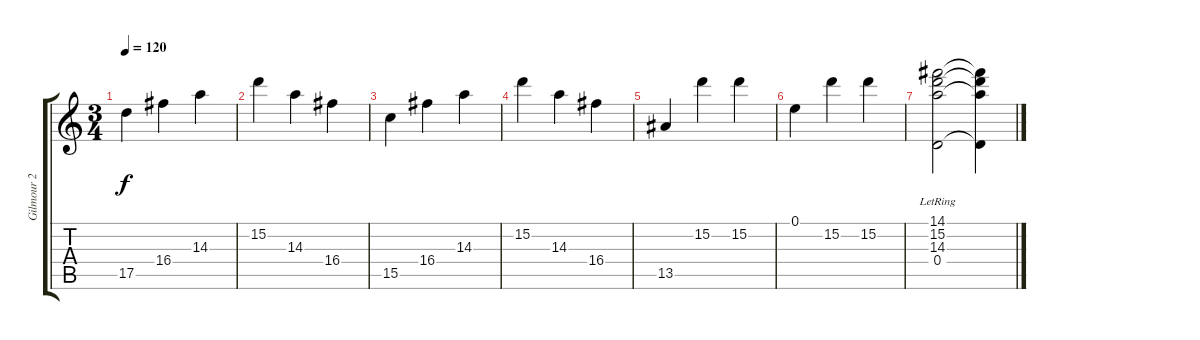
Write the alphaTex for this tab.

\track ("Gilmour 2" "Gilmour 2") {instrument electricguitarclean}
\staff {score tabs}
\tuning (E4 B3 G3 D3 A2 E2) {hide}
\ts (3 4)
\tempo 120
\clef g2
\ks c
17.5.4{dy f} 16.4.4 14.3.4 |
15.2.4 14.3.4 16.4.4 |
15.5.4 16.4.4 14.3.4 |
15.2.4 14.3.4 16.4.4 |
13.5.4 15.2.4 15.2.4 |
0.1.4 15.2.4 15.2.4 |
(14.1{lr} 15.2{lr} 14.3{lr} 0.4{lr}).2 (14.1{t} 15.2{t} 14.3{t} 0.4{t}).4
